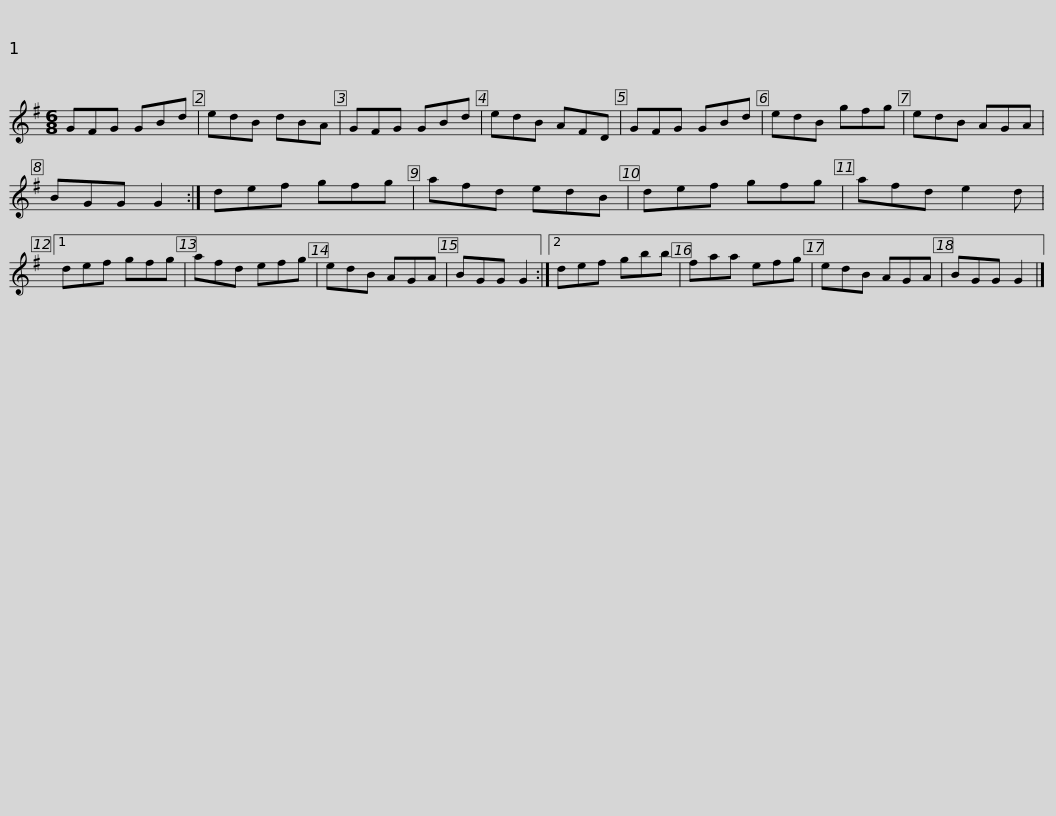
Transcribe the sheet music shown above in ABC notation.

X:1
L:1/8
M:6/8
I:linebreak $
K:G
V:1 treble
V:1
 GFG GBd | edB dBA | GFG GBd | edB AFD | GFG GBd | %5
 edB gfg | edB AGA |$ BGG G2 :| def gfg | afd edB | %10
 def gfg | afd e2 d |1 def gfg | afd efg | edB AGA |$ %15
 BGG G2 :|2 def gbb | faa efg | edB AGA | BGG G2 |] %20
